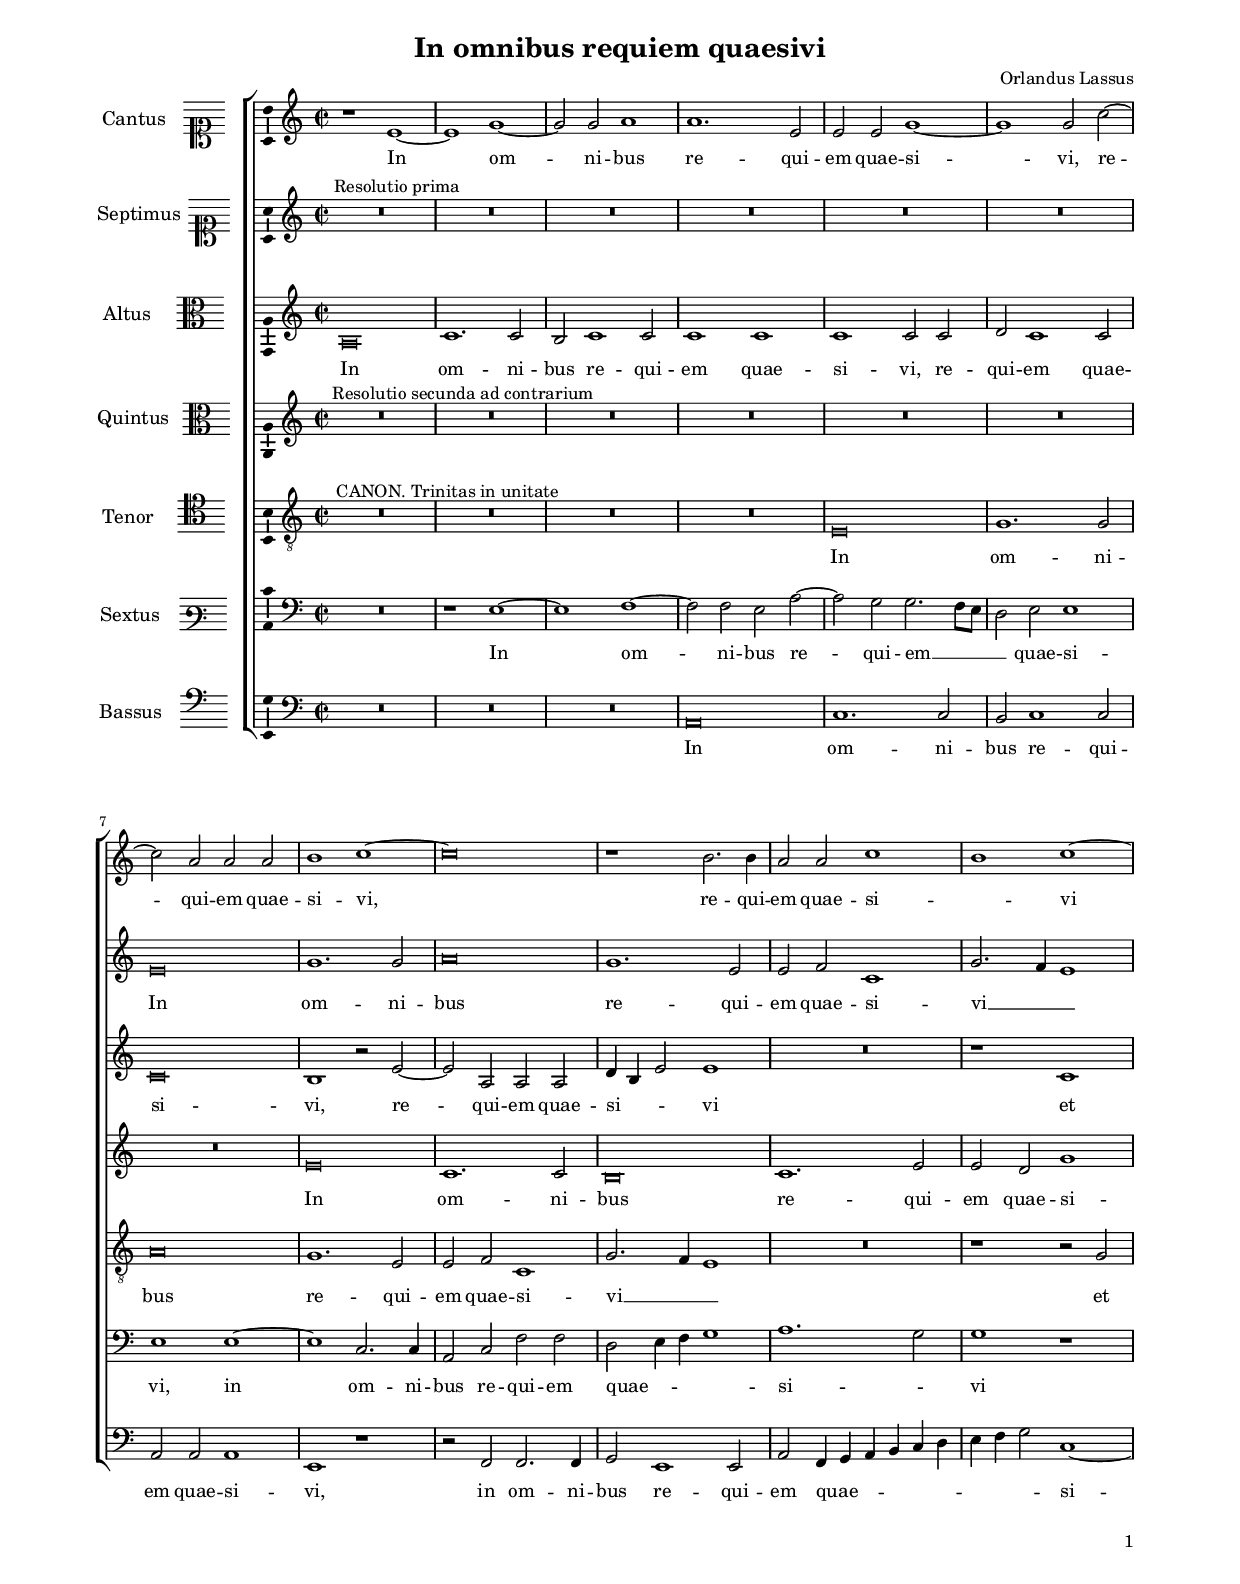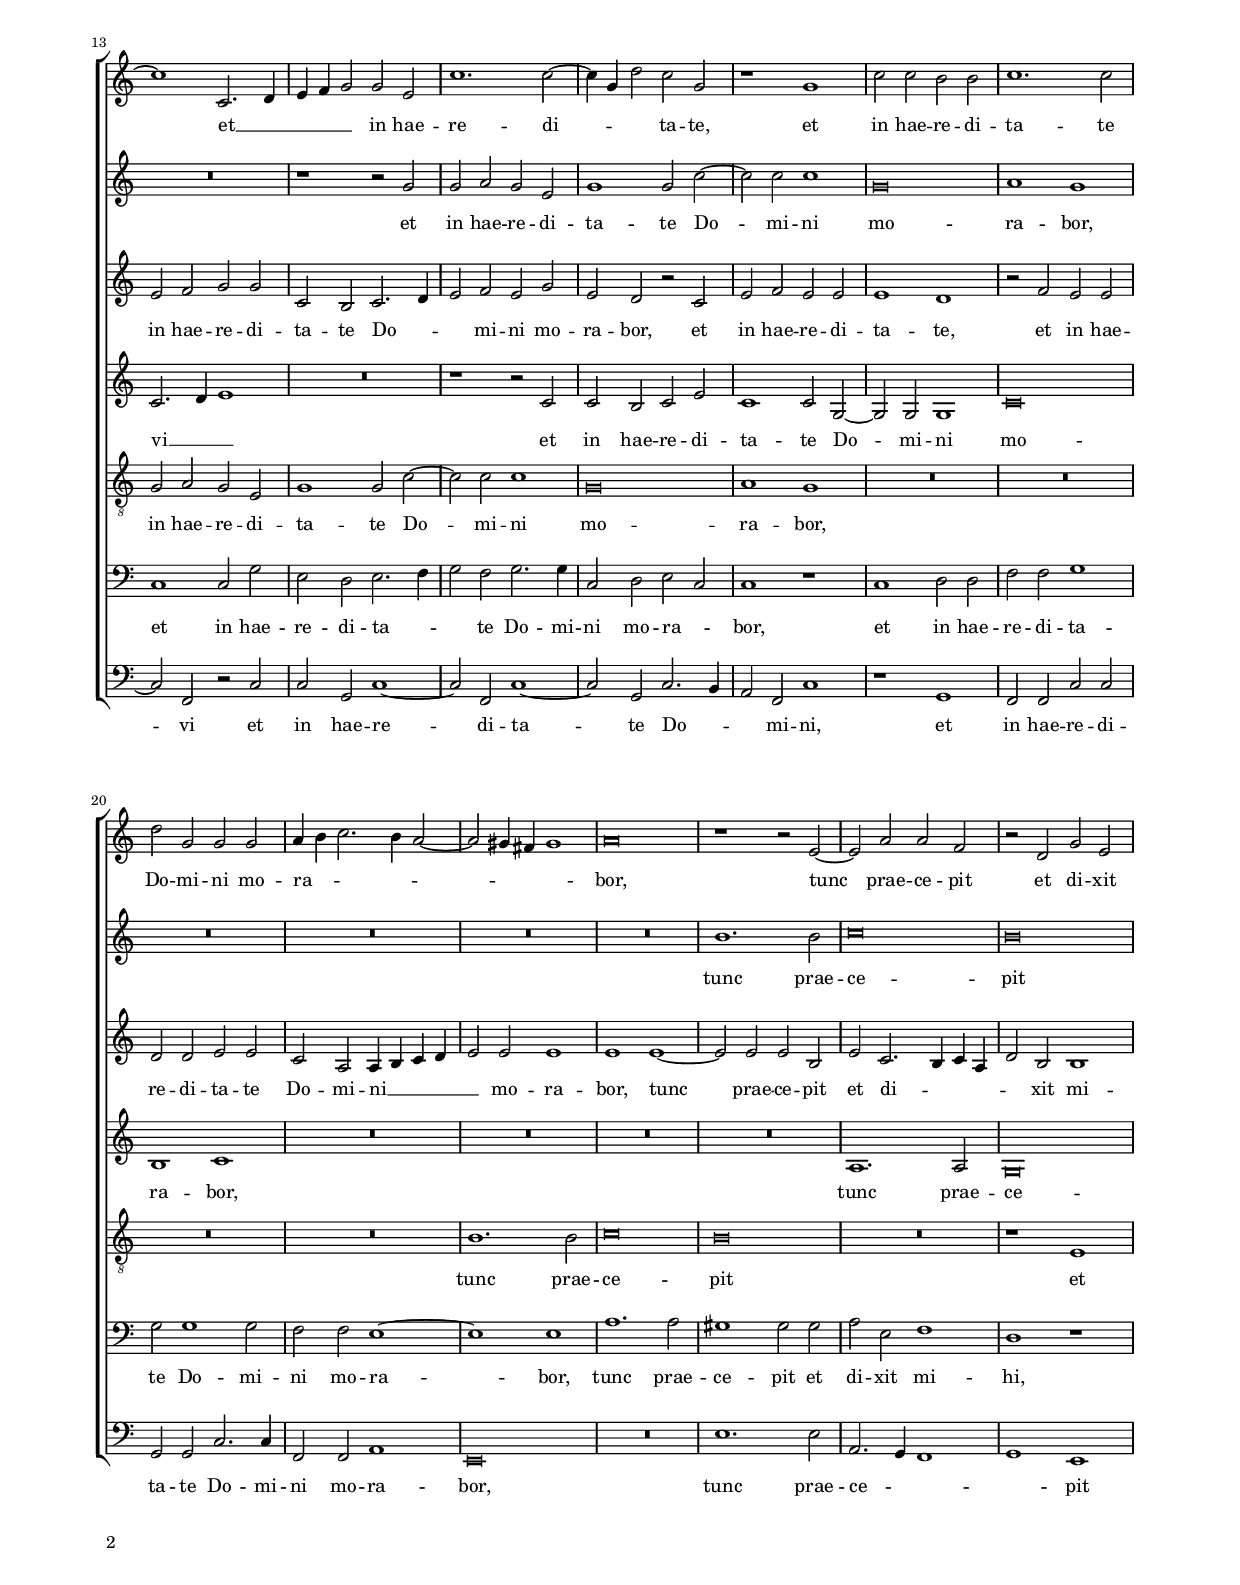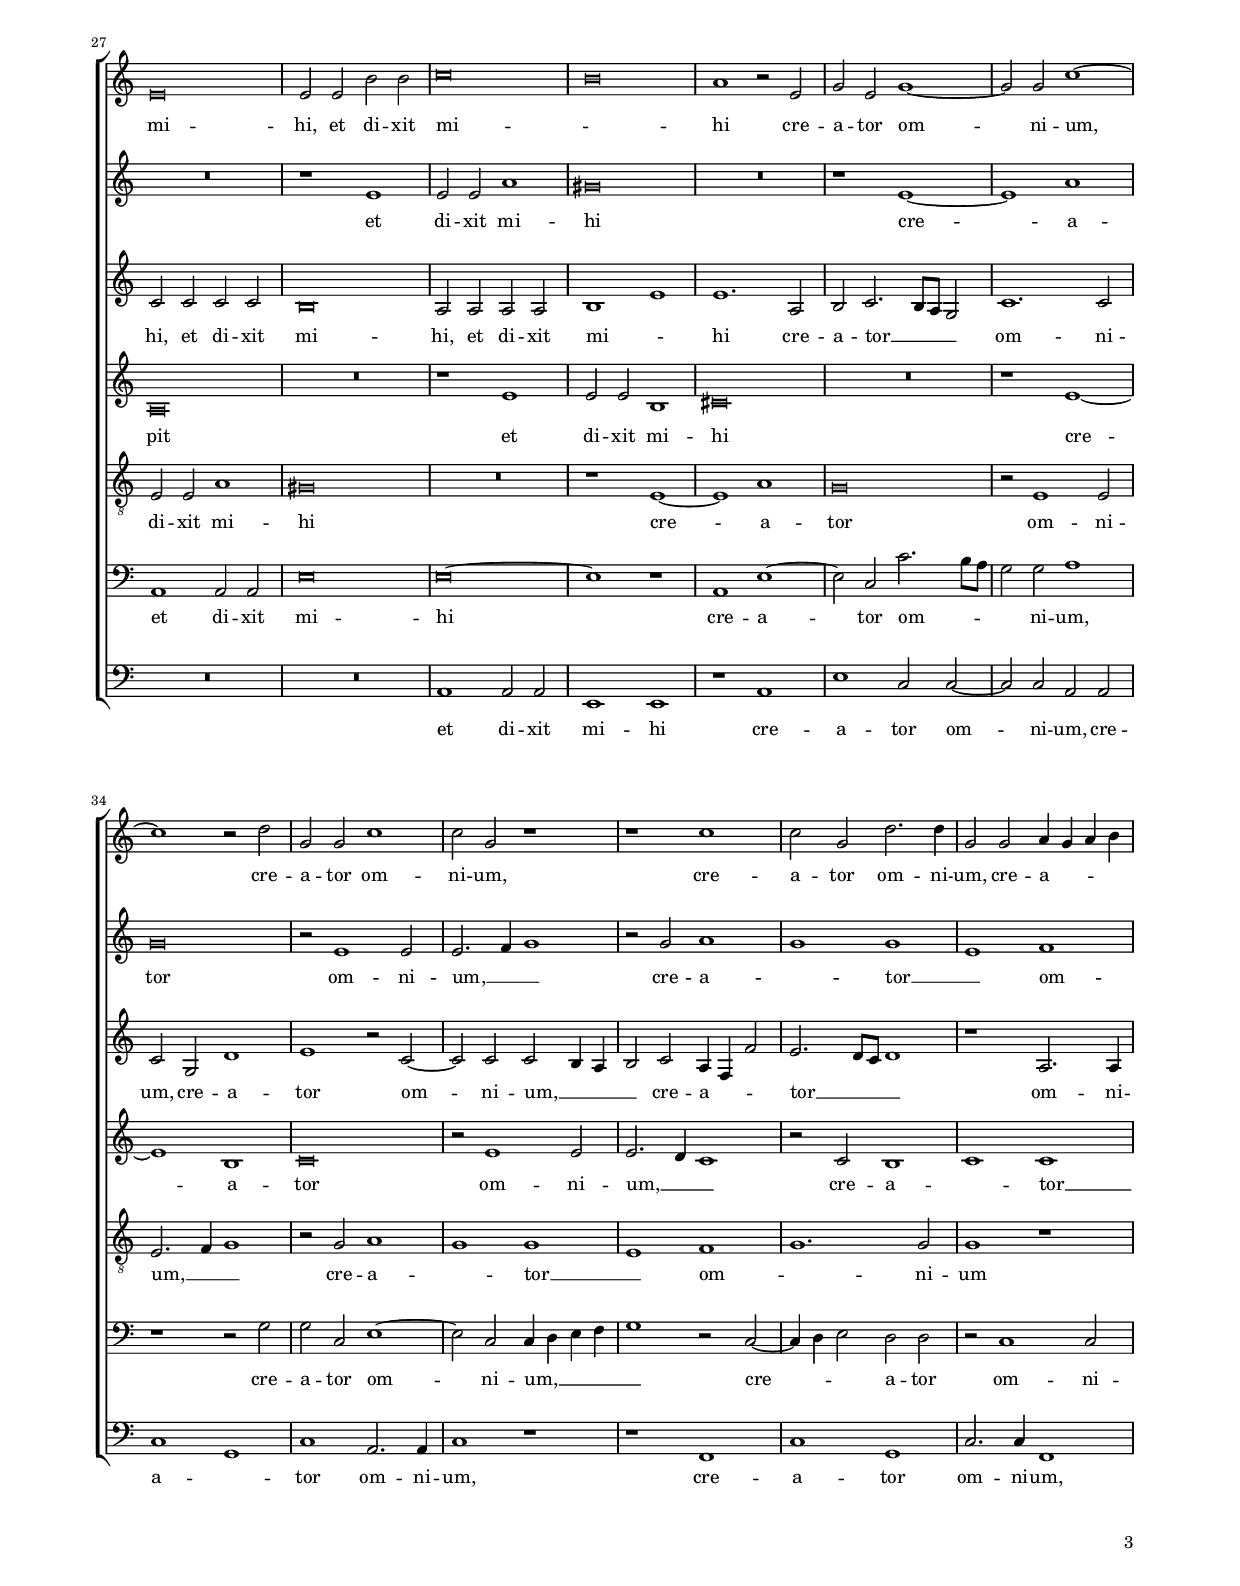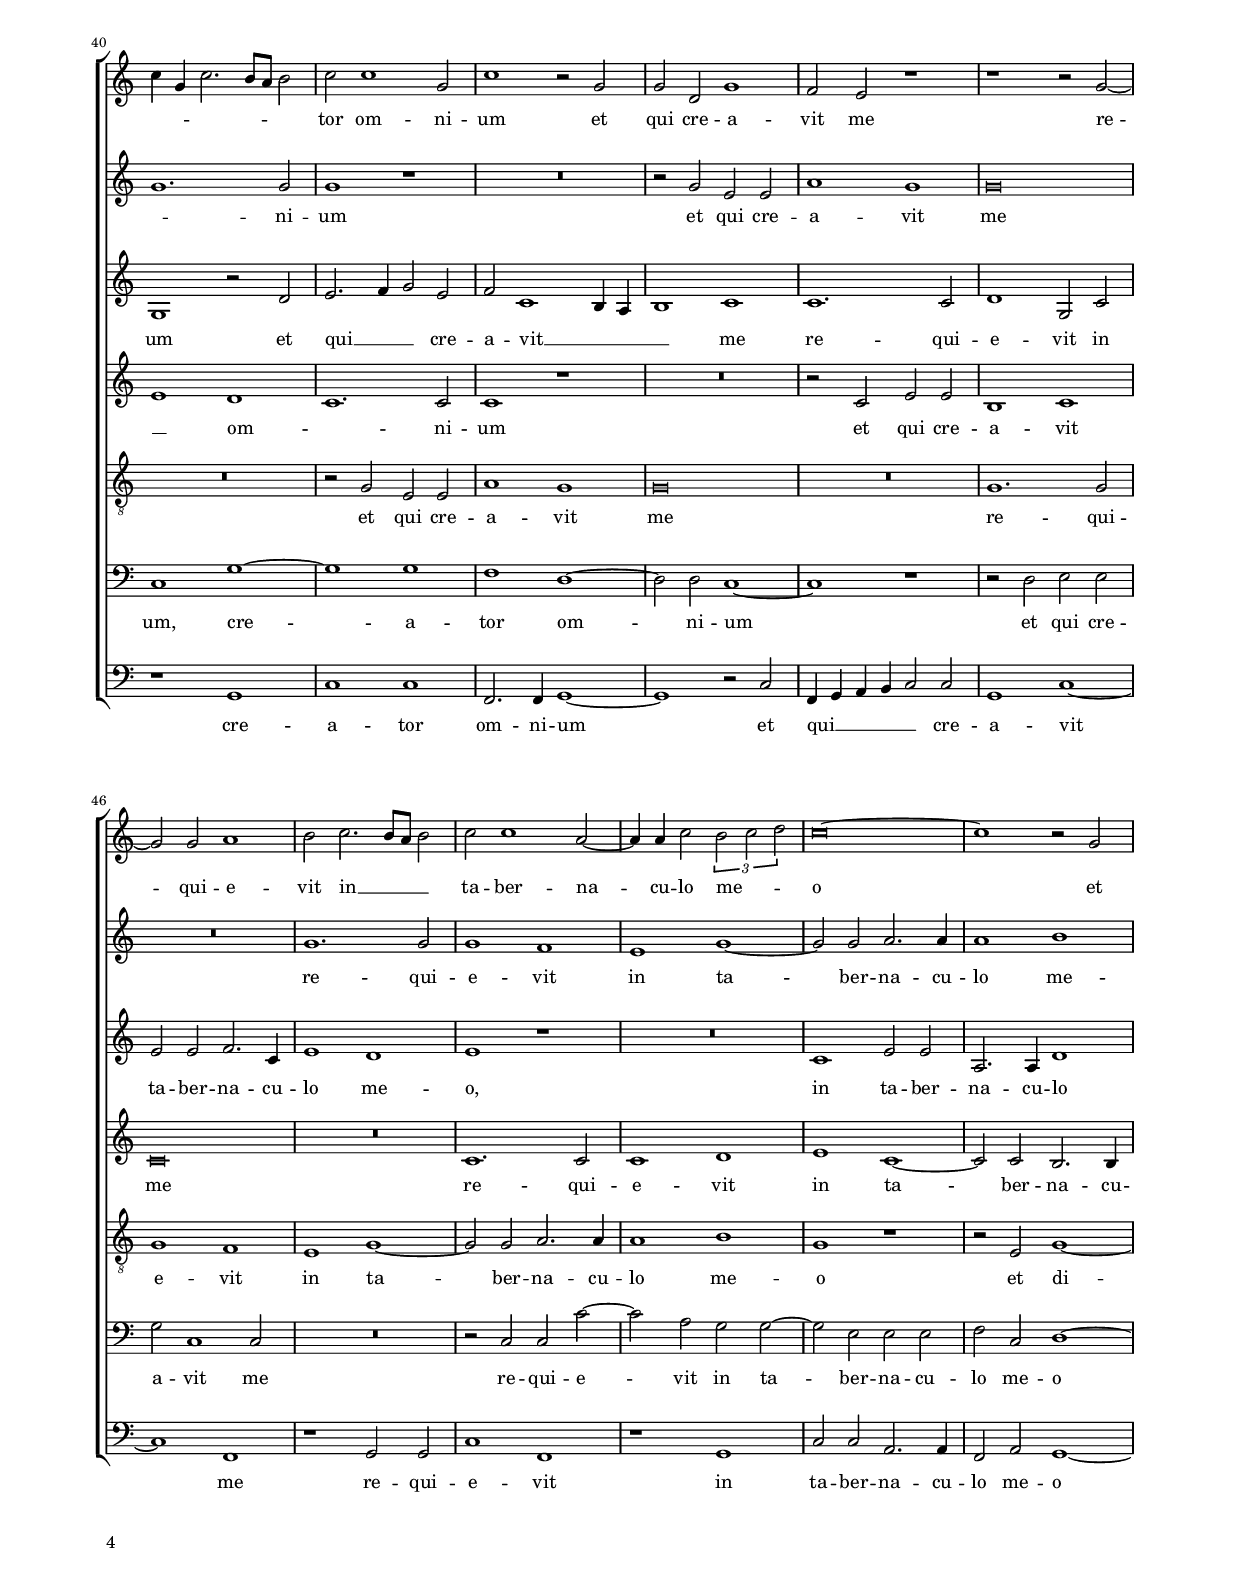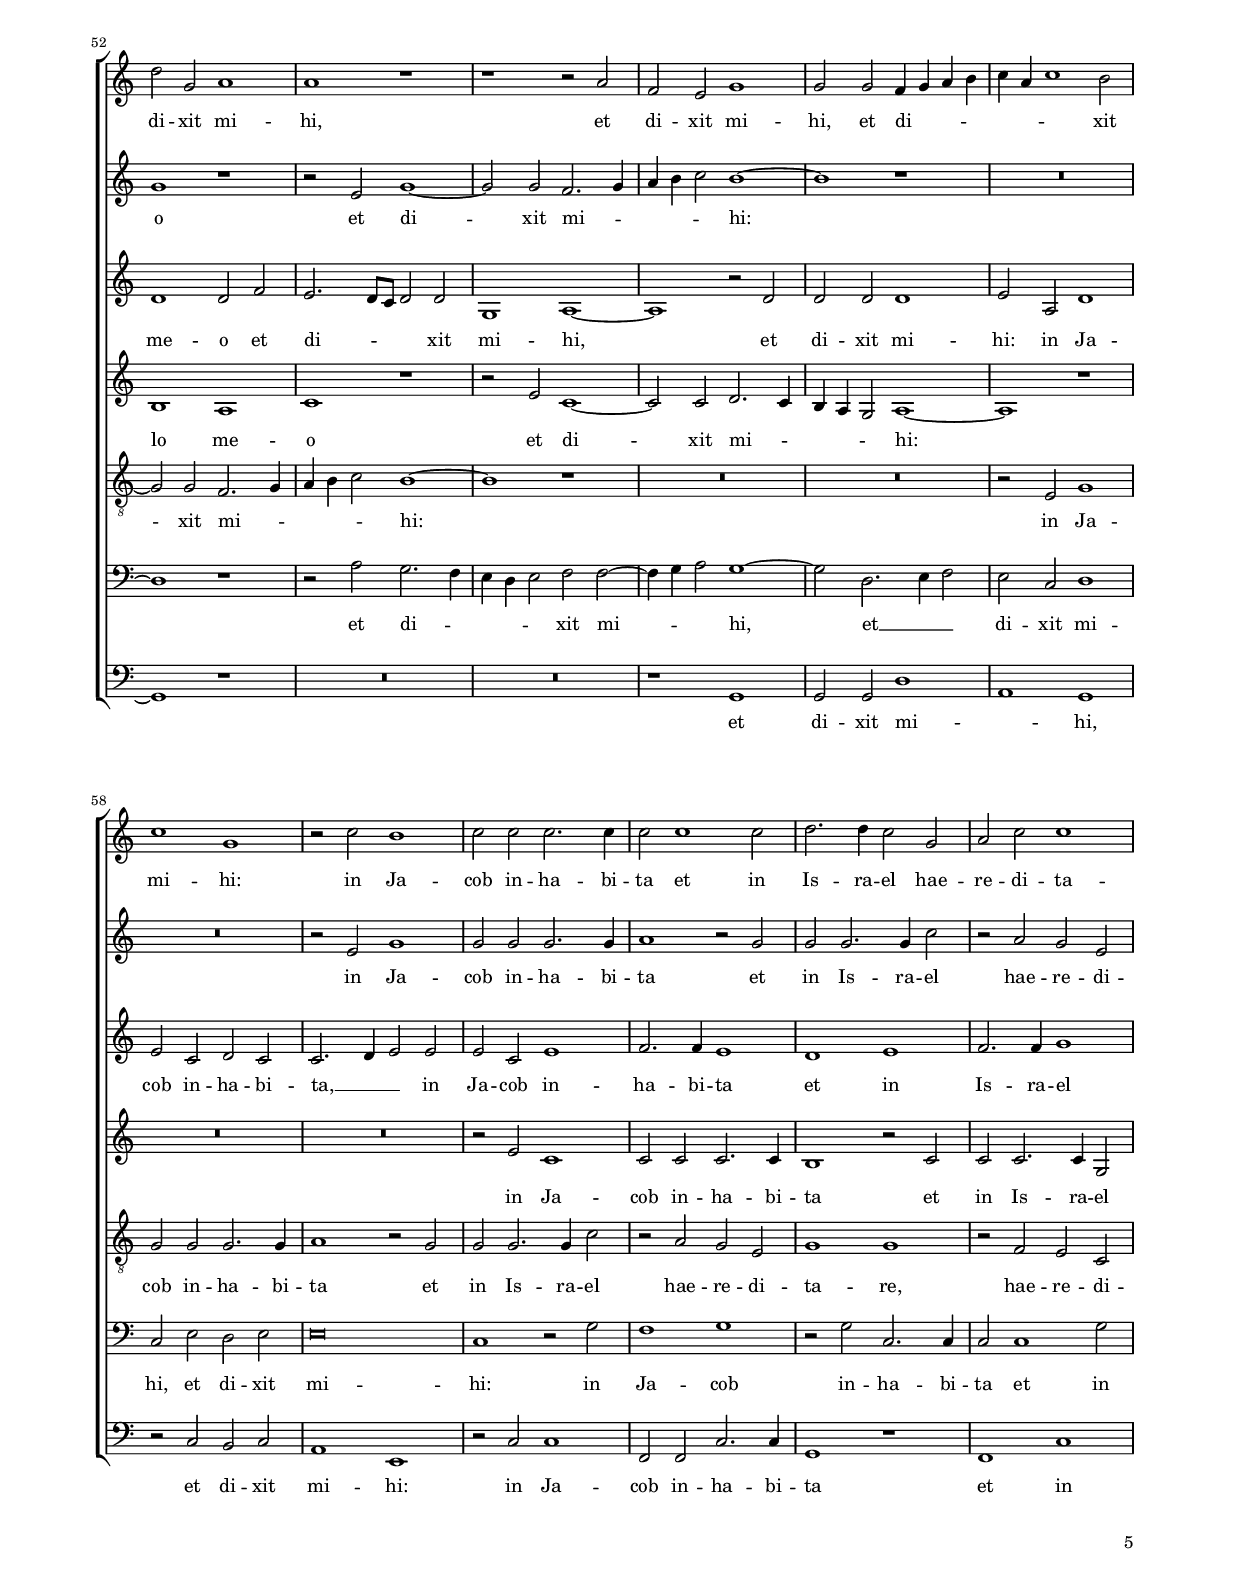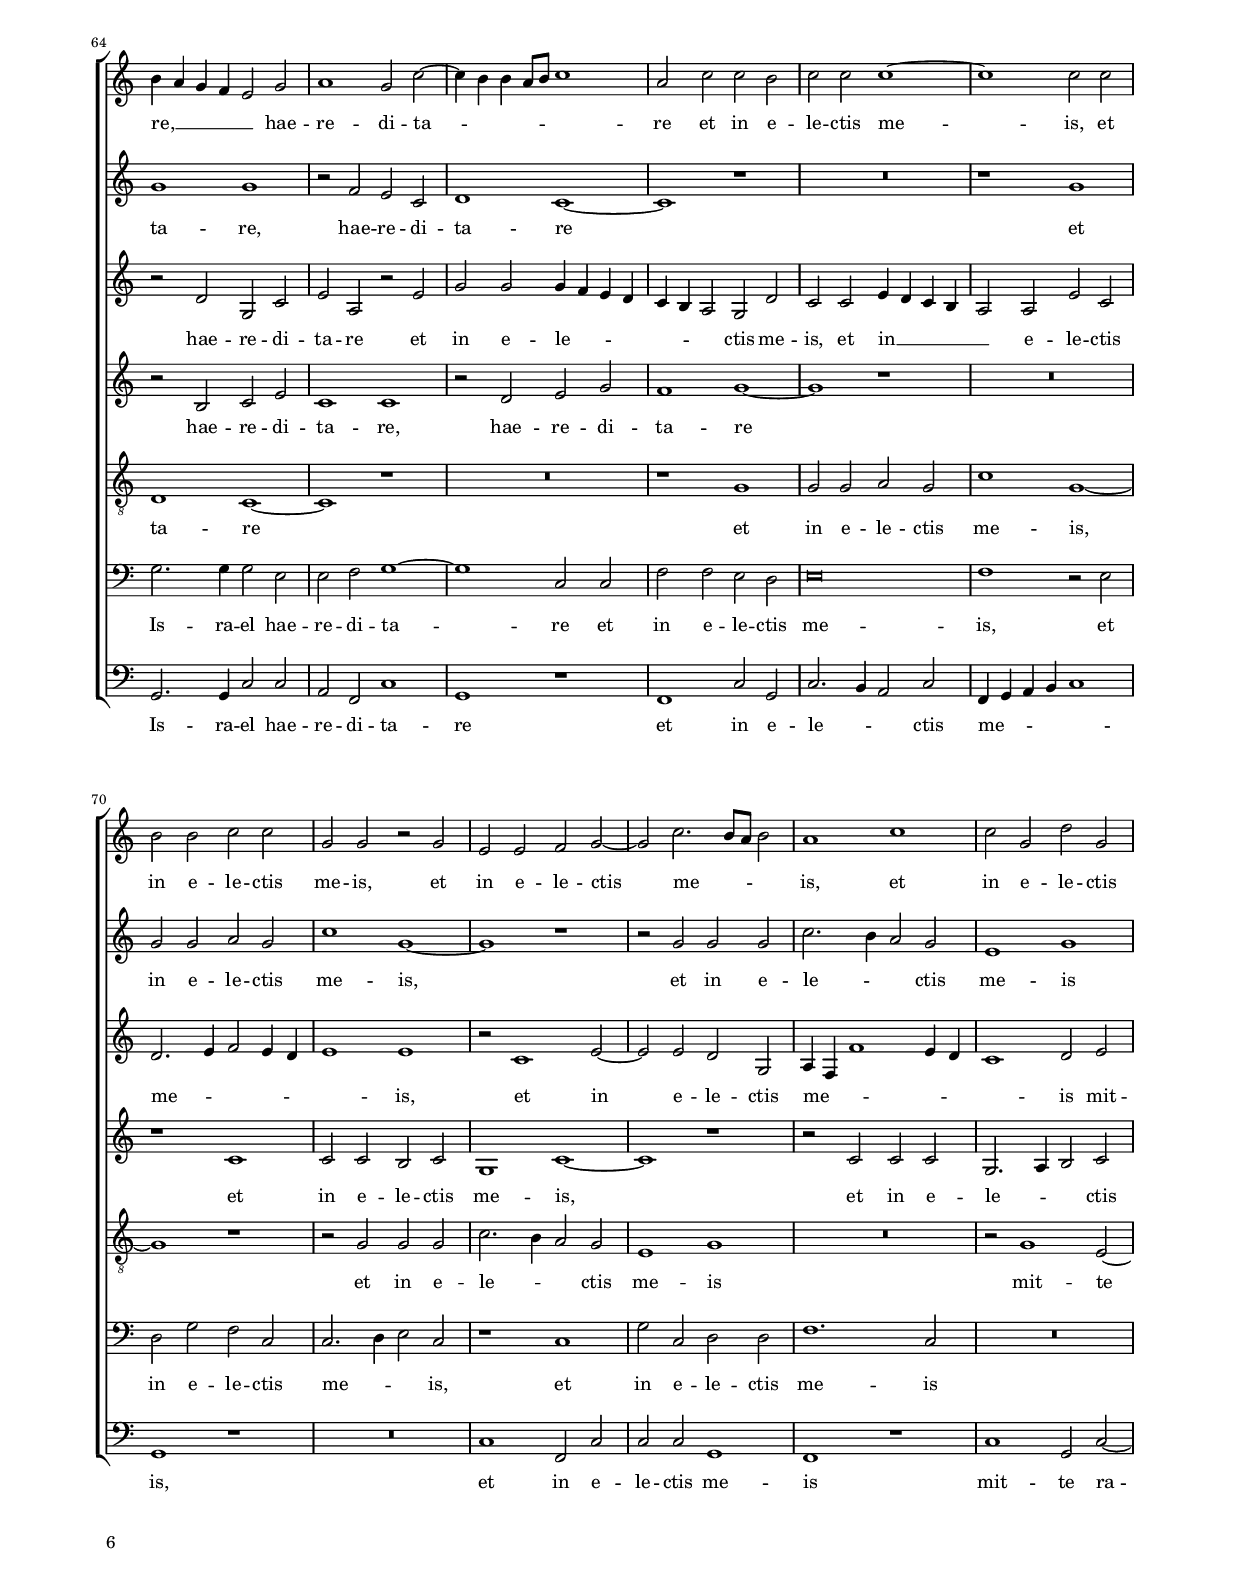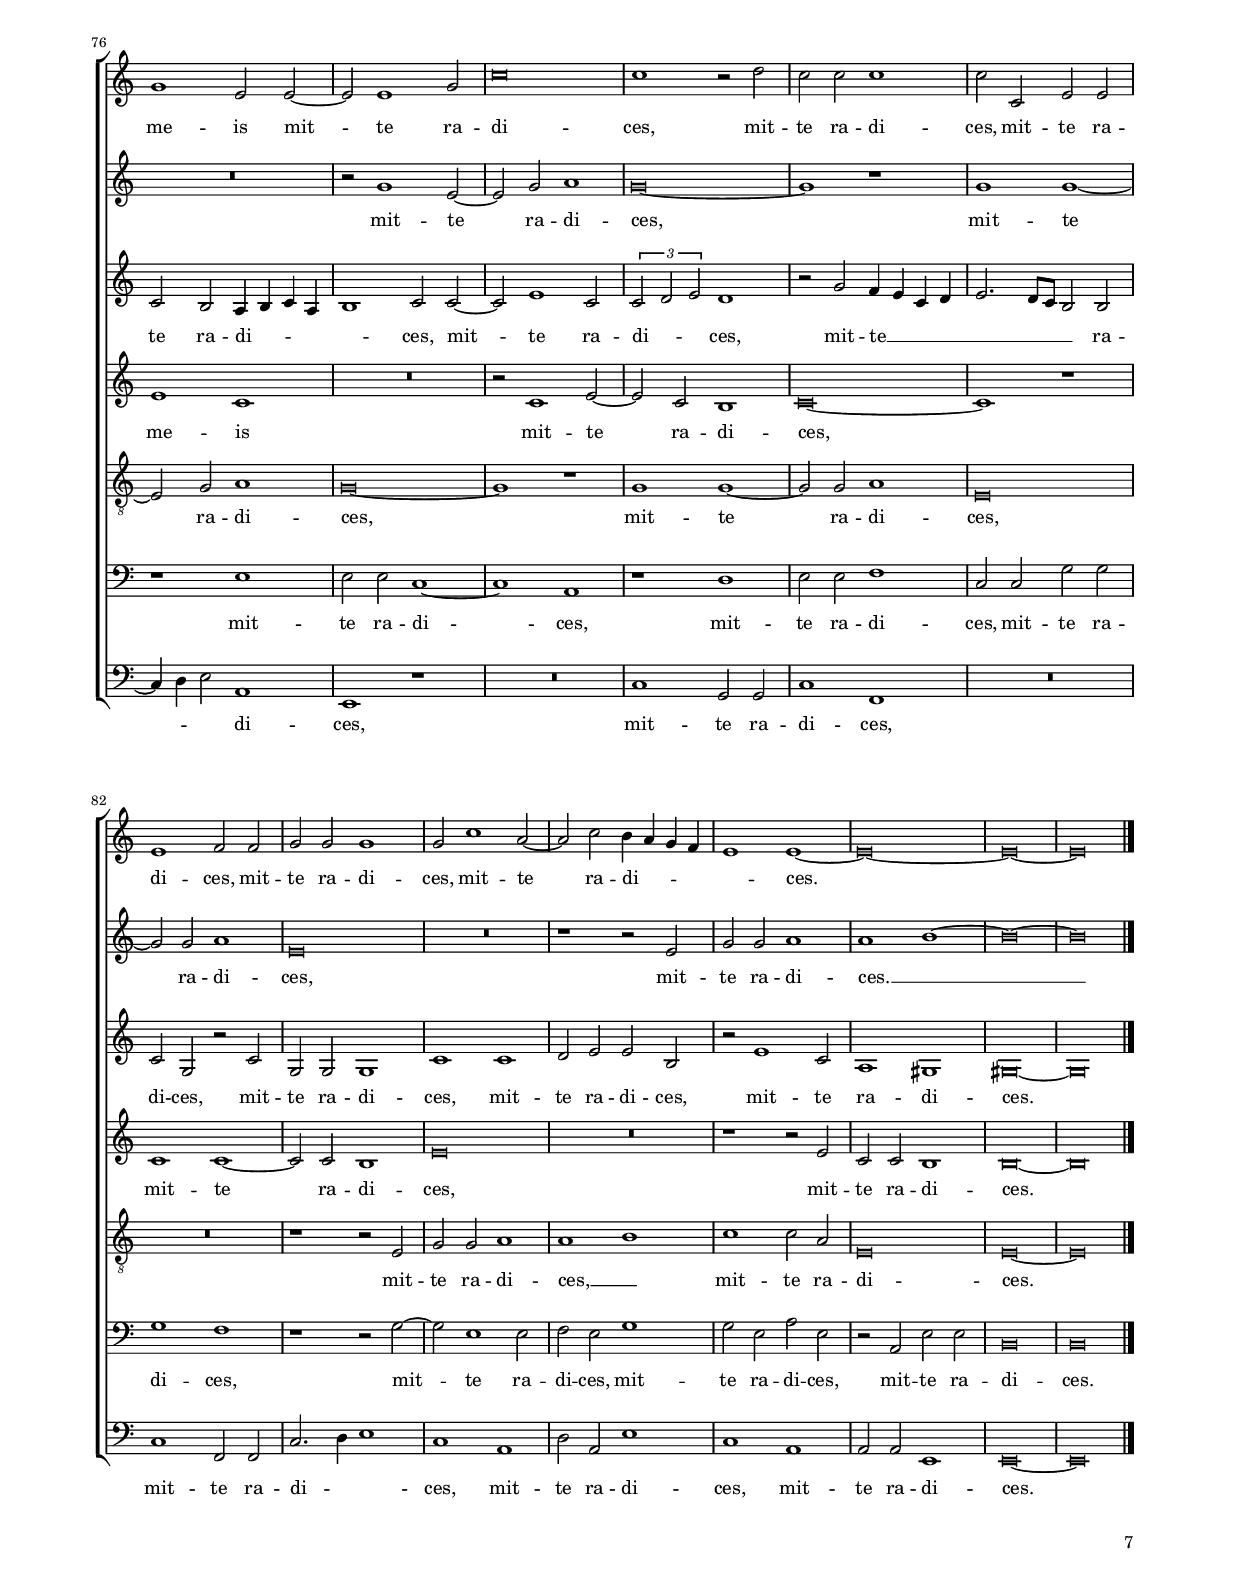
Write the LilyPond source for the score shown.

\header
{
  title="In omnibus requiem quaesivi"
  composer="Orlandus Lassus"
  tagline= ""
}

\version "2.22.0"
\include "deutsch.ly"
#(set-global-staff-size 15)
% #(set-default-paper-size "letter")
#(ly:set-option 'point-and-click #f)


\paper
	{
	top-margin = 2 \cm
	bottom-margin = 2 \cm
	left-margin = 1.8 \cm
	right-margin = 1.8 \cm
	ragged-bottom = ##f
	ragged-last-bottom = ##f
	print-page-number = ##f
	system-system-spacing = #'((basic-distance . 17) (minimum-distance . 14) (padding . 6) (strechability . 250))
    oddFooterMarkup=\markup   \fill-line { "" \fromproperty #'page:page-number-string }
    evenFooterMarkup=\markup  \fill-line { \fromproperty #'page:page-number-string "" }
    last-bottom-spacing = #'((basic-distance . 12) (minimum-distance . 7) (padding . 4))
%	systems-per-page = 3
%	min-systems-per-page = 3
	}


global = {
	\key c \major
	\time 2/2 \set Score.measureLength = #(ly:make-moment 2/1)
	% \time 3/1 \once \override Score.TimeSignature.style = #'single-digit \newSpacingSection
    \skip 1*2*89 \bar "|."
	}

ficta = { \once \set suggestAccidentals = ##t }
	
forget = #(define-music-function (music) (ly:music?) #{
	\accidentalStyle forget
	$music
	\accidentalStyle default
	#})



incipitcantus = \markup { \score {
	{
	\set Staff.instrumentName = \markup { \fontsize #1 "Cantus" }
	\key c \major
	\clef soprano
	s4 \bar ""
	}
	\layout  {
	raggedright = ##t
	indent = 1.6 \cm
	line-width = 2.4 \cm
	\context { \Staff \remove Time_signature_engraver }
	\override Staff.Clef.Y-extent = #'(0 . 0)
	}} \hspace #1 }

    
incipitseptimus = \markup { \score {
	{
	\set Staff.instrumentName = \markup { \fontsize #1 "Septimus" }
	\key c \major
	\clef soprano
	s4 \bar ""
	}
	\layout  {
	raggedright = ##t
	indent = 1.6 \cm
	line-width = 2.4 \cm
	\context { \Staff \remove Time_signature_engraver }
	\override Staff.Clef.Y-extent = #'(0 . 0)
	}} \hspace #1 }

      
incipitaltus = \markup { \score {
	{
	\set Staff.instrumentName = \markup { \fontsize #1 "Altus" }
	\key c \major
	\clef alto
	s4 \bar ""
	}
	\layout  {
	raggedright = ##t
	indent = 1.6 \cm
	line-width = 2.4 \cm
	\context { \Staff \remove Time_signature_engraver }
	\override Staff.Clef.Y-extent = #'(0 . 0)
	}} \hspace #1 }

    
incipitquintus = \markup { \score {
	{
	\set Staff.instrumentName = \markup { \fontsize #1 "Quintus" }
	\key c \major
	\clef alto
	s4 \bar ""
	}
	\layout  {
	raggedright = ##t
	indent = 1.6 \cm
	line-width = 2.4 \cm
	\context { \Staff \remove Time_signature_engraver }
	\override Staff.Clef.Y-extent = #'(0 . 0)
	}} \hspace #1 }
    

incipittenor = \markup { \score {
	{
	\set Staff.instrumentName = \markup { \fontsize #1 "Tenor" }
	\key c \major
	\clef tenor
	s4 \bar ""
	}
	\layout  {
	raggedright = ##t
	indent = 1.6 \cm
	line-width = 2.4 \cm
	\context { \Staff \remove Time_signature_engraver }
	\override Staff.Clef.Y-extent = #'(0 . 0)
	}} \hspace #1 }
      
      
incipitsextus = \markup { \score {
	{
	\set Staff.instrumentName = \markup { \fontsize #1 "Sextus" }
	\key c \major
	\clef varbaritone
	s4 \bar ""
	}
	\layout  {
	raggedright = ##t
	indent = 1.6 \cm
	line-width = 2.4 \cm
	\context { \Staff \remove Time_signature_engraver }
	\override Staff.Clef.Y-extent = #'(0 . 0)
	}} \hspace #1 }
      
      
incipitbassus = \markup { \score {
	{
	\set Staff.instrumentName = \markup { \fontsize #1 "Bassus" }
	\key c \major
	\clef subbass
	s4 \bar ""
	}
	\layout  {
	raggedright = ##t
	indent = 1.6 \cm
	line-width = 2.4 \cm
	\context { \Staff \remove Time_signature_engraver }
	\override Staff.Clef.Y-extent = #'(0 . 0)
	}} \hspace #1 }


cantus =  \relative c''
	{
	r1 e,~
	e1 g~
	g2 g a1
	a1. e2
%5
	e2 e g1~ |
	g1 g2 c~
	c2 a a a
	h1 c~
	c\breve
%10
	r1 h2. h4 |
	a2 a c1
	h1 c~
	c1 c,2. d4
	e4 f g2 g e
%15
	c'1. c2~ |
	c4 g d'2 c g
	r1 g
	c2 c h h
	c1. c2
%20
	d2 g, g g |
	a4 h c2. h4 a2~
	a2 gis4 fis gis1
	a\breve
	r1 r2 e~
%25
	e2 a a f |
	r2 d g e
	e\breve
	e2 e h' h
	c\breve
%30
	h\breve |
	a1 r2 e |
	g2 e g1~
	g2 g c1~
	c1 r2 d
	g,2 g c1
%36
	c2 g r1 |
	r1 c
	c2 g d'2. d4
	g,2 g a4 g a h
	c4 g c2. h8 a h2
%41
	c2 c1 g2 |
	c1 r2 g
	g2 d g1
	f2 e r1
	r1 r2 g~
%46
	g2 g a1 |
	h2 c2. h8 a h2
	c2 c1 a2~
	a4 a c2 \tuplet 3/2 { h2 c d }
	c\breve~
%51
	c1 r2 g |
	d'2 g, a1
	a1 r
	r1 r2 a
	f2 e g1
%56
	g2 g f4 g a h |
	c4 a c1 h2
	c1 g
	r2 c h1
	c2 c c2. c4
%61
	c2 c1 c2 |
	d2. d4 c2 g
	a2 c c1
	h4 a g f e2 g
	a1 g2 c~
%66
	c4 h h a8 h c1 |
	a2 c c h
	c2 c c1~
	c1 c2 c
	h2 h c c
%71
	g2 g r g |
	e2 e f g~
	g2 c2. h8 a h2
	a1 c
	c2 g d' g,
%76
	g1 e2 e~ |
        e2 e1 g2
	c\breve
	c1 r2 d
	c2 c c1
%81
	c2 c, e e |
	e1 f2 f
	g2 g g1
	g2 c1 a2~
	a2 c h4 a g f
%86
	e1 e~ |
	e\breve~
	e\breve~
	e\breve |
	}


septimus = \relative c''
	{
	R\breve^\markup { \hspace # 4 "Resolutio prima" }
	R\breve
	R\breve
	R\breve
	R\breve
	R\breve
%7
	e,\breve |
	g1. g2
	a\breve
	g1. e2
	e2 f c1
%12
	g'2. f4 e1 |
	R\breve
	r1 r2 g
	g2 a g e
	g1 g2 c~
%17
	c2 c c1 |
	g\breve
	a1 g
	R\breve
	R\breve
%22
	R\breve |
	R\breve
	h1. h2
	c\breve
	h\breve
%27
	R\breve |
	r1 e,
	e2 e a1
	gis\breve
	R\breve
%32
	r1 e~ |
	e1 a
	g\breve
	r2 e1 e2
	e2. f4 g1
%37
	r2 g a1 |
	g1 g
	e1 f
	g1. g2
	g1 r
%42
	R\breve |
	r2 g e e
	a1 g
	g\breve
	R\breve
%47
	g1. g2 |
	g1 f
	e1 g~
	g2 g a2. a4
	a1 h
%52
	g1 r1 |
	r2 e g1~
	g2 g f2. g4
	a4 h c2 h1~
	h1 r
%57
	R\breve |
	R\breve
	r2 e, g1
	g2 g g2. g4
	a1 r2 g
%62
	g2 g2. g4 c2 |
	r2 a g e
	g1 g
	r2 f e c
	d1 c~
%67
	c1 r |
	R\breve
	r1 g'
	g2 g a g
	c1 g~
%72
	g1 r |
	r2 g g g
	c2. h4 a2 g
	e1 g
	R\breve
%77
	r2 g1 e2~ |
	e2 g a1
	g\breve~
	g1 r
	g1 g~
%82
	g2 g a1 |
	e\breve
	R\breve
	r1 r2 e
	g2 g a1
%87
	a1 h~
	h\breve~
	h\breve |
	}


altus =  \relative c'
	{
	a\breve
	c1. c2
	h2 c1 c2
	c1 c
%5
	c1 c2 c |
	d2 c1 c2
	c\breve
	h1 r2 e~
	e2 a, a a
%10
	d4 h e2 e1 |
	R\breve
	r1 c
	e2 f g g
	c,2 h c2. d4
%15
	e2 f e g |
	e2 d r c
	e2 f e e
	e1 d
	r2 f e e
%20
	d2 d e e |
	c2 a a4 h c d
	e2 e e1
	e1 e~
	e2 e e h
%25
	e2 c2. h4 c a |
	d2 h h1
	c2 c c c
	h\breve
	a2 a a a
%30
	h1 e |
	e1. a,2
	h2 c2. h8 a g2
	c1. c2
	c2 g d'1
%35
	e1 r2 c~ |
	c2 c c h4 a
	h2 c a4 f f'2
	e2. d8 c d1
	r1 a2. a4
%40
	g1 r2 d' |
	e2. f4 g2 e
	f2 c1 h4 a
	h1 c
	c1. c2
%45
	d1 g,2 c |
	e2 e f2. c4
	e1 d
	e1 r
	R\breve
%50
	c1 e2 e |
	a,2. a4 d1
	d1 d2 f
	e2. d8 c d2 d
	g,1 a~
%55
	a1 r2 d |
	d2 d d1
	e2 a, d1
	e2 c d c
	c2. d4 e2 e
%60
	e2 c e1 |
	f2. f4 e1
	d1 e
	f2. f4 g1
	r2 d g, c
%65
	e2 a, r e' |
	g2 g g4 f e d
	c4 h a2 g d'
	c2 c e4 d c h
	a2 a e' c
%70
	d2. e4 f2 e4 d |
	e1 e
	r2 c1 e2~
	e2 e d g,
	a4 f f'1 e4 d
%75
	c1 d2 e |
	c2 h a4 h c a
	h1 c2 c~
	c2 e1 c2
	\tuplet 3/2 { c2 d e } d1
%80
	r2 g f4 e c d |
	e2. d8 c h2 h
	c2 g r c
	g2 g g1
	c1 c
%85
	d2 e e h |
	r2 e1 c2
	a1 gis
	gis\breve~
	gis\breve |
	}


quintus =  \relative c'
	{
	R\breve^\markup { \hspace # 21 "Resolutio secunda ad contrarium" }
	R\breve
	R\breve
	R\breve
%5
	R\breve |
	R\breve
	R\breve
	e\breve
	c1. c2
%10
	h\breve |
	c1. e2
	e2 d g1
	c,2. d4 e1
	R\breve
%15
	r1 r2 c |
	c2 h c e
	c1 c2 g~
	g2 g g1
	c\breve
%20
	h1 c |
	R\breve
	R\breve
	R\breve
	R\breve
%25
	a1. a2 |
	g\breve
	a\breve
	R\breve
	r1 e'
%30
	e2 e h1 |
	cis\breve
	R\breve
	r1 e~
	e1 h
%35
	c\breve |
	r2 e1 e2
	e2. d4 c1
	r2 c h1
	c1 c
%40
	e1 d |
	c1. c2
	c1 r
	R\breve
	r2 c e e
%45
	h1 c |
	c\breve
	R\breve
	c1. c2
	c1 d
%50
	e1 c~ |
	c2 c h2. h4
	h1 a
	c1 r
	r2 e c1~
%55
	c2 c d2. c4 |
	h4 a g2 a1~
	a1 r
	R\breve
	R\breve
%60
	r2 e' c1 |
	c2 c c2. c4
	h1 r2 c
	c2 c2. c4 g2
	r2 h c e
%65
	c1 c |
	r2 d e g
	f1 g~
	g1 r
	R\breve
%70
	r1 c, |
	c2 c h c
	g1 c~
	c1 r
	r2 c c c
%75
	g2. a4 h2 c |
	e1 c
	R\breve
	r2 c1 e2~
	e2 c h1
%80
	c\breve~ |
	c1 r
	c1 c~
	c2 c h1
	e\breve
%85
	R\breve |
	r1 r2 e
	c2 c h1
	h\breve~
	h\breve |
	}

        
tenor =  \relative c'
	{
	R\breve^\markup {\hspace # 17 "CANON. Trinitas in unitate" }
	R\breve
	R\breve
	R\breve
%5
	e,\breve |
	g1. g2
	a\breve
	g1. e2
	e2 f c1
%10
	g'2. f4 e1 |
	R\breve
	r1 r2 g
	g2 a g e
	g1 g2 c~
%15
	c2 c c1 |
	g\breve
	a1 g
	R\breve
	R\breve
%20
	R\breve |
	R\breve
	h1. h2
	c\breve
	h\breve
%25
	R\breve |
	r1 e,
	e2 e a1
	gis\breve
	R\breve
%30
	r1 e~ |
	e1 a
	g\breve
	r2 e1 e2
	e2. f4 g1
%35
	r2 g a1 |
	g1 g
	e1 f
	g1. g2
	g1 r
%40
	R\breve |
	r2 g e e
	a1 g
	g\breve
	R\breve
%45
	g1. g2 |
	g1 f
	e1 g~
	g2 g a2. a4
	a1 h
%50
	g1 r1 |
	r2 e g1~
	g2 g f2. g4
	a4 h c2 h1~
	h1 r
%55
	R\breve |
	R\breve
	r2 e, g1
	g2 g g2. g4
	a1 r2 g
%60
	g2 g2. g4 c2 |
	r2 a g e
	g1 g
	r2 f e c
	d1 c~
%65
	c1 r |
	R\breve
	r1 g'
	g2 g a g
	c1 g~
%70
	g1 r |
	r2 g g g
	c2. h4 a2 g
	e1 g
	R\breve
%75
	r2 g1 e2~ |
	e2 g a1
	g\breve~
	g1 r
	g1 g~
%80
	g2 g a1 |
	e\breve
	R\breve
	r1 r2 e
	g2 g a1
%85
	a1 h |
	c1 c2 a
	e\breve
        e\breve~
	e\breve |
	}


sextus  =  \relative c
	{
	R\breve
	r1 e~
	e1 f~
	f2 f e a~
%5
	a2 g g2. f8 e |
	d2 e e1
	e1 e~
	e1 c2. c4
	a2 c f f
%10
	d2 e4 f g1 |
	a1. g2
	g1 r
	c,1 c2 g'
	e2 d e2. f4
%15
	g2 f g2. g4 |
	c,2 d e c
	c1 r
	c1 d2 d
	f2 f g1
%20
	g2 g1 g2 |
	f2 f e1~ 
	e1 e
	a1. a2
	gis1 gis2 gis
%25
	a2 e f1 |
	d1 r
	a1 a2 a
	e'\breve
	e\breve~
%30
	e1 r |
	a,1 e'~
	e2 c c'2. h8 a
	g2 g a1
	r1 r2 g
%35
	g2 c, e1~ |
	e2 c c4 d e f
	g1 r2 c,~
	c4 d e2 d d
	r2 c1 c2
%40
	c1 g'~ |
	g1 g
	f1 d~
	d2 d c1~
	c1 r
%45
	r2 d e e |
	g2 c,1 c2
	R\breve
	r2 c c c'~
	c2 a g g~
%50
	g2 e e e |
	f2 c d1~
	d1 r
	r2 a' g2. f4
	e4 d e2 f f~
%55
	f4 g a2 g1~ |
	g2 d2. e4 f2
	e2 c d1
	c2 e d e
	e\breve
%60
	c1 r2 g' |
	f1 g
	r2 g c,2. c4
	c2 c1 g'2
	g2. g4 g2 e
%65
	e2 f g1~ |
	g1 c,2 c
	f2 f e d
	e\breve
	f1 r2 e
%70
	d2 g f c |
	c2. d4 e2 c
	r1 c
	g'2 c, d d
	f1. c2
%75
	R\breve |
	r1 e
	e2 e c1~
	c1 a
	r1 d
%80
	e2 e f1 |
	c2 c g' g
	g1 f
	r1 r2 g~
	g2 e1 e2
%85
	f2 e g1 |
	g2 e a e
	r2 a, e' e
	h\breve
	h\breve |
	}


bassus  =  \relative c
	{
	R\breve
	R\breve
	R\breve
	a\breve
%5
	c1. c2 |
	h2 c1 c2
	a2 a a1
	e1 r
	r2 f f2. f4
%10
	g2 e1 e2 |
	a2 f4 g a h c d
	e4 f g2 c,1~
	c2 f, r c'
	c2 g c1~
%15
	c2 f, c'1~ |
	c2 g c2. h4
	a2 f c'1
	r1 g
	f2 f c' c
%20
	g2 g c2. c4 |
	f,2 f a1
	e\breve
	R\breve
	e'1. e2
%25
	a,2. g4 f1 |
	g1 e
	R\breve
	R\breve
	a1 a2 a
%30
	e1 e |
	r1 a
	e'1 c2 c~
	c2 c a a
	c1 g
%35
	c1 a2. a4 |
	c1 r
	r1 f,
	c'1 g
	c2. c4 f,1
%40
	r1 g |
	c1 c
	f,2. f4 g1~
	g1 r2 c
	f,4 g a h c2 c
%45
	g1 c~ |
	c1 f,
	r1 g2 g
	c1 f,
	r1 g
%50
	c2 c a2. a4 |
	f2 a g1~
	g1 r
	R\breve
	R\breve
%55
	r1 g |
	g2 g d'1
	a1 g
	r2 c h c
	a1 e
%60
	r2 c' c1 |
	f,2 f c'2. c4
	g1 r
	f1 c'
	g2. g4 c2 c
%65
	a2 f c'1 |
	g1 r
	f1 c'2 g
	c2. h4 a2 c
	f,4 g a h c1
%70
	g1 r |
	R\breve
	c1 f,2 c'
	c2 c g1
	f1 r
%75
	c'1 g2 c~ |
	c4 d e2 a,1
	e1 r
	R\breve
	c'1 g2 g
%80
	c1 f, |
	R\breve
	c'1 f,2 f
	c'2. d4 e1
	c1 a
%85
	d2 a e'1 |
	c1 a
	a2 a e1
	e\breve~
	e\breve |
	}


lyricscantus = \lyricmode {
	In om -- ni -- bus re -- qui -- em quae -- si -- vi,
        re -- qui -- em quae -- si -- vi,
        re -- qui -- em quae -- si -- _ vi
        et __ _ _ _ _ in hae -- re -- di -- _ _ ta -- te,
        et in hae -- re -- di -- ta -- te Do -- mi -- ni mo -- ra -- _ _ _ _ _ _ _ bor,
        tunc prae -- ce -- pit et di -- xit mi -- hi,
        et di -- xit mi -- _ hi
        cre -- a -- tor om -- ni -- um,
        cre -- a -- tor om -- ni -- um,
        cre -- a -- tor om -- ni -- um,
        cre -- a -- _ _ _ _ _ _ _ _ _ tor om -- ni -- um
        et qui cre -- a -- vit me
        re -- qui -- e -- vit in __ _ _ _ ta -- ber -- na -- cu -- lo me -- _ _ o
        et di -- xit mi -- hi,
        et di -- xit mi -- hi,
        et di -- _ _ _ _ _ _ xit mi -- hi:
        in Ja -- cob in -- ha -- bi -- ta
        et in Is -- ra -- el hae -- re -- di -- ta -- re, __ _ _ _ _
        hae -- re -- di -- ta -- _ _ _ _ _ re
        et in e -- le -- ctis me -- is,
        et in e -- le -- ctis me -- is,
        et in e -- le -- ctis me -- _ _ _ is,
        et in e -- le -- ctis me -- is
        mit -- te ra -- di -- ces,
        mit -- te ra -- di -- ces,
        mit -- te ra -- di -- ces,
        mit -- te ra -- di -- ces,
        mit -- te ra -- di -- _ _ _ _ ces.
	}


lyricsseptimus = \lyricmode {
	In om -- ni -- bus re -- qui -- em quae -- si -- vi __ _ _
        et in hae -- re -- di -- ta -- te Do -- mi -- ni mo -- ra -- bor,
        tunc prae -- ce -- pit et di -- xit mi -- hi
        cre -- a -- tor om -- ni -- um, __ _ _
        cre -- a -- _ tor __ _ om -- _ ni -- um
        et qui cre -- a -- vit me
        re -- qui -- e -- vit in ta -- ber -- na -- cu -- lo me -- o
        et di -- xit mi -- _ _ _ _ hi:
        in Ja -- cob in -- ha -- bi -- ta
        et in Is -- ra -- el hae -- re -- di -- ta -- re,
        hae -- re -- di -- ta -- re
        et in e -- le -- ctis me -- is,
        et in e -- le -- _ _ ctis me -- is
        mit -- te ra -- di -- ces,
        mit -- te ra -- di -- ces,
        mit -- te ra -- di -- ces. __ _
	}


lyricsaltus = \lyricmode {
	In om -- ni -- bus re -- qui -- em quae -- si -- vi,
        re -- qui -- em quae -- si -- vi,
        re -- qui -- em quae -- si -- _ _ vi
        et in hae -- re -- di -- ta -- te Do -- _ _ mi -- ni mo -- ra -- bor,
        et in hae -- re -- di -- ta -- te,
        et in hae -- re -- di -- ta -- te Do -- mi -- ni __ _ _ _ _ mo -- ra -- bor,
        tunc prae -- ce -- pit et di -- _ _ _ _ xit mi -- hi,
        et di -- xit mi -- hi,
        et di -- xit mi -- _ hi
        cre -- a -- tor __ _ _ _ om -- ni -- um,
        cre -- a -- tor om -- ni -- um, __ _ _ _ 
        cre -- a -- _ _ tor __ _ _ _ om -- ni -- um
        et qui __ _ _ cre -- a -- vit __ _ _ _ me
        re -- qui -- e -- vit in ta -- ber -- na -- cu -- lo me -- o,
        in ta -- ber -- na -- cu -- lo me -- o
        et di -- _ _ _ xit mi -- hi,
        et di -- xit mi -- hi:
        in Ja -- cob in -- ha -- bi -- ta, __ _ _
        in Ja -- cob in -- ha -- bi -- ta
        et in Is -- ra -- el hae -- re -- di -- ta -- re
        et in e -- le -- _ _ _ _ _ _ ctis me -- is,
        et in __ _ _ _ _ e -- le -- ctis me -- _ _ _ _ _ is,
        et in e -- le -- ctis me -- _ _ _ _ _ is
        mit -- te ra -- di -- _ _ _ _ ces,
        mit -- te ra -- di -- _ _ ces,
        mit -- te __ _ _ _ _ _ _ _ ra -- di -- ces,
        mit -- te ra -- di -- ces,
        mit -- te ra -- di -- ces,
        mit -- te ra -- di -- ces.
	}
        
	
lyricsquintus = \lyricmode {
	In om -- ni -- bus re -- qui -- em quae -- si -- vi __ _ _
        et in hae -- re -- di -- ta -- te Do -- mi -- ni mo -- ra -- bor,
        tunc prae -- ce -- pit et di -- xit mi -- hi
        cre -- a -- tor om -- ni -- um, __ _ _
        cre -- a -- _ tor __ _ om -- _ ni -- um
        et qui cre -- a -- vit me
        re -- qui -- e -- vit in ta -- ber -- na -- cu -- lo me -- o
        et di -- xit mi -- _ _ _ _ hi:
        in Ja -- cob in -- ha -- bi -- ta
        et in Is -- ra -- el hae -- re -- di -- ta -- re,
        hae -- re -- di -- ta -- re
        et in e -- le -- ctis me -- is,
        et in e -- le -- _ _ ctis me -- is
        mit -- te ra -- di -- ces,
        mit -- te ra -- di -- ces,
        mit -- te ra -- di -- ces.
	}
        
        
lyricstenor = \lyricmode {
	In om -- ni -- bus re -- qui -- em quae -- si -- vi __ _ _
        et in hae -- re -- di -- ta -- te Do -- mi -- ni mo -- ra -- bor,
        tunc prae -- ce -- pit et di -- xit mi -- hi
        cre -- a -- tor om -- ni -- um, __ _ _
        cre -- a -- _ tor __ _ om -- _ ni -- um
        et qui cre -- a -- vit me
        re -- qui -- e -- vit in ta -- ber -- na -- cu -- lo me -- o
        et di -- xit mi -- _ _ _ _ hi:
        in Ja -- cob in -- ha -- bi -- ta
        et in Is -- ra -- el hae -- re -- di -- ta -- re,
        hae -- re -- di -- ta -- re
        et in e -- le -- ctis me -- is,
        et in e -- le -- _ _ ctis me -- is
        mit -- te ra -- di -- ces,
        mit -- te ra -- di -- ces,
        mit -- te ra -- di -- ces, __ _
        mit -- te ra -- di -- ces.
	}


lyricssextus = \lyricmode {
	In om -- ni -- bus re -- qui -- em __ _ _ _ quae -- si -- vi,
        in om -- ni -- bus re -- qui -- em quae -- _ _ _ si -- _ vi
        et in hae -- re -- di -- ta -- _ _ te Do -- mi -- ni mo -- ra -- _ bor,
        et in hae -- re -- di -- ta -- te Do -- mi -- ni mo -- ra -- bor,
        tunc prae -- ce -- pit et di -- xit mi -- hi,
        et di -- xit mi -- hi
        cre -- a -- tor om -- _ _ _ ni -- um,
        cre -- a -- tor om -- ni -- um, __ _ _ _ _
        cre -- _ _ a -- tor om -- ni -- um,
        cre -- a -- tor om -- ni -- um
        et qui cre -- a -- vit me
        re -- qui -- e -- vit in ta -- ber -- na -- cu -- lo me -- o
        et di -- _ _ _ _ xit mi -- _ _ hi,
        et __ _ _ di -- xit mi -- hi,
        et di -- xit mi -- hi:
        in Ja -- cob in -- ha -- bi -- ta
        et in Is -- ra -- el hae -- re -- di -- ta -- re
        et in e -- le -- ctis me -- is,
        et in e -- le -- ctis me -- _ _ is,
        et in e -- le -- ctis me -- is
        mit -- te ra -- di -- ces,
        mit -- te ra -- di -- ces,
        mit -- te ra -- di -- ces,
        mit -- te ra -- di -- ces,
        mit -- te ra -- di -- ces,
        mit -- te ra -- di -- ces.
	}


lyricsbassus = \lyricmode {
	In om -- ni -- bus re -- qui -- em quae -- si -- vi,
        in om -- ni -- bus re -- qui -- em quae -- _ _ _ _ _ _ _ _ si -- vi
        et in hae -- re -- di -- ta -- te Do -- _ _ mi -- ni,
        et in hae -- re -- di -- ta -- te Do -- mi -- ni mo -- ra -- bor,
        tunc prae -- ce -- _ _ _ pit et di -- xit mi -- hi
        cre -- a -- tor om -- ni -- um,
        cre -- a -- _ tor om -- ni -- um,
        cre -- a -- tor om -- ni -- um,
        cre -- a -- tor om -- ni -- um
        et qui __ _ _ _ _ cre -- a -- vit me
        re -- qui -- e -- vit in ta -- ber -- na -- cu -- lo me -- o
        et di -- xit mi -- _ hi,
        et di -- xit mi -- hi:
        in Ja -- cob in -- ha -- bi -- ta
        et in Is -- ra -- el hae -- re -- di -- ta -- re
        et in e -- le -- _ _ ctis me -- _ _ _ _ is,
        et in e -- le -- ctis me -- is
        mit -- te ra -- _ _ di -- ces,
        mit -- te ra -- di -- ces,
        mit -- te ra -- di -- _ _ ces,
        mit -- te ra -- di -- ces,
        mit -- te ra -- di -- ces.
	}


\score
{  
	\transpose c c {
	\new ChoirStaff \with { \override StaffGrouper.staff-staff-spacing.basic-distance = #12 }
	<<

	\new Staff << \global
	\new Voice="v1" {
		\set Staff.instrumentName=\incipitcantus
		\set Staff.midiInstrument = "reed organ"
		\clef violin
		\cantus }
	\new Lyrics \lyricsto "v1" {\lyricscantus }
	>>


	\new Staff << \global
	\new Voice="v7" {
		\set Staff.instrumentName=\incipitseptimus
		\set Staff.midiInstrument = "reed organ"
		\clef violin
		\septimus}
	\new Lyrics \lyricsto "v7" {\lyricsseptimus }
	>>


	\new Staff << \global
	\new Voice="v2" {
		\set Staff.instrumentName=\incipitaltus
		\set Staff.midiInstrument = "reed organ"
		\clef violin 
		\altus}
	\new Lyrics \lyricsto "v2" {\lyricsaltus }
	>>


	\new Staff << \global
	\new Voice="v5" {
		\set Staff.instrumentName=\incipitquintus
		\set Staff.midiInstrument = "reed organ"
		\clef violin
		\quintus}
	\new Lyrics \lyricsto "v5" {\lyricsquintus }
	>>


	\new Staff << \global
	\new Voice="v3" {
		\set Staff.instrumentName=\incipittenor
		\set Staff.midiInstrument = "reed organ"
		\clef "G_8"
		\tenor }
	\new Lyrics \lyricsto "v3" {\lyricstenor }
	>>

        
        \new Staff << \global
	\new Voice="v6" {
		\set Staff.instrumentName=\incipitsextus
		\set Staff.midiInstrument = "reed organ"
		\clef bass 
		\sextus}
	\new Lyrics \lyricsto "v6" {\lyricssextus }
	>>


	\new Staff << \global
	\new Voice="v4" {
		\set Staff.instrumentName=\incipitbassus
		\set Staff.midiInstrument = "reed organ"
		\clef bass 
		\bassus }
	\new Lyrics \lyricsto "v4" {\lyricsbassus}
	>>

	>>
	} % transpose

	\layout
	{
	indent = 2.5 \cm
	\context { \Lyrics \override VerticalAxisGroup.nonstaff-relatedstaff-spacing.padding = #1.6 }
%	\context { \Lyrics \override LyricText.font-size = #1 }
	\context { \Staff \override TimeSignature.break-visibility = #end-of-line-invisible }
	\context { \Staff \consists "Ambitus_engraver" }
	\context { \Score \override BarNumber.padding = #2 }
	\context { \Voice \override NoteHead.style = #'baroque }
	}

\midi
	{
    	\tempo 2 = 90
	}

}


% EOF
